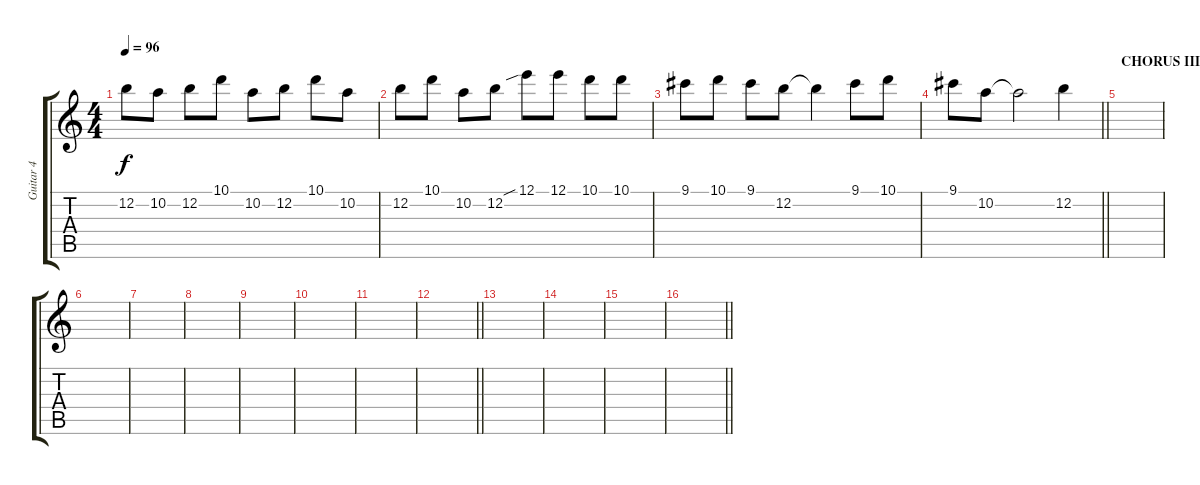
\track ("Guitar 4" "Guitar 4") {instrument overdrivenguitar}
\staff {score tabs}
\tuning (E4 B3 G3 D3 A2 E2) {hide}
\ts (4 4)
\tempo 96
\clef g2
\ks c
12.2.8{dy f} 10.2.8 12.2.8 10.1.8 10.2.8 12.2.8 10.1.8 10.2.8 |
12.2.8 10.1.8 10.2.8 12.2.8 12.1{sib}.8 12.1.8 10.1.8 10.1.8 |
9.1.8 10.1.8 9.1.8 12.2.8 12.2{t}.4 9.1.8 10.1.8 |
\barLineRight lightlight
9.1.8 10.2.8 10.2{t}.2 12.2.4 |
\section ("" "CHORUS III")
|
|
|
|
|
|
|
\barLineRight lightlight
|
|
|
|
\barLineRight lightlight
